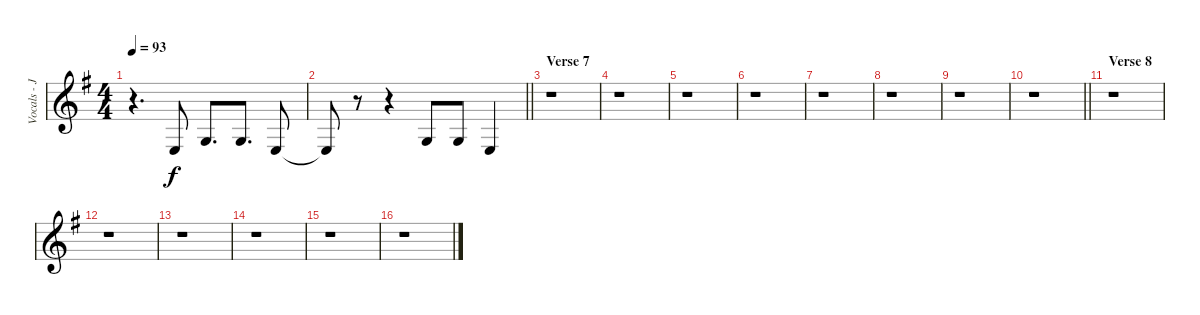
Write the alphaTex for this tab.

\track ("Vocals - Jonas Renske" "Vocals - J") {instrument frenchhorn}
\staff {score}
\tuning (E4 B3 G3 D3 A2 E2) {hide}
\ts (4 4)
\tempo 93
\clef g2
\ks eminor
r.4{d dy p instrument altosax} 2.4.8{dy f} 0.3.8{d} 0.3.8{d} 2.4.8 |
\barLineRight lightlight
2.4{t}.8 r.8 r.4 0.3.8 0.3.8 2.4.4 |
\section ("" "Verse 7")
r.1 |
r.1 |
r.1 |
r.1 |
r.1 |
r.1 |
r.1 |
\barLineRight lightlight
r.1 |
\section ("" "Verse 8")
r.1 |
r.1 |
r.1 |
r.1 |
r.1 |
r.1
